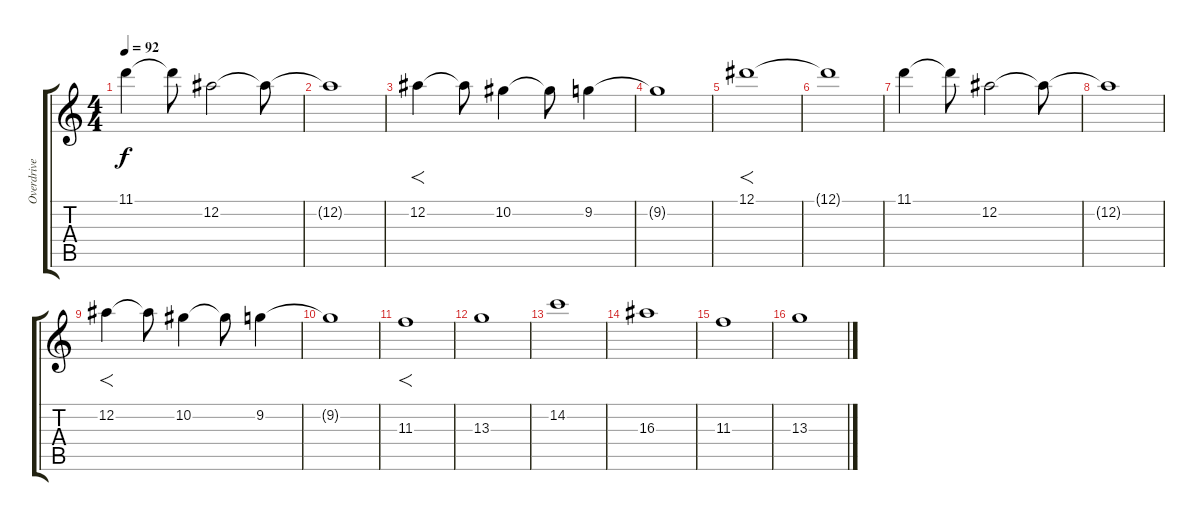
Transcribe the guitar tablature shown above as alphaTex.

\track ("Overdrive Guitar" "Overdrive ") {instrument overdrivenguitar}
\staff {score tabs}
\tuning (Eb4 Bb3 Gb3 Db3 Ab2 Eb2) {hide}
\ts (4 4)
\tempo 92
\clef g2
\ks c
11.1.4{dy f} 11.1{t}.8 12.2.2 12.2{t}.8 |
12.2{t}.1 |
12.2.4{f} 12.2{t}.8 10.2.4 10.2{t}.8 9.2.4 |
9.2{t}.1 |
12.1.1{f} |
12.1{t}.1 |
11.1.4 11.1{t}.8 12.2.2 12.2{t}.8 |
12.2{t}.1 |
12.2.4{f} 12.2{t}.8 10.2.4 10.2{t}.8 9.2.4 |
9.2{t}.1 |
11.3.1{f} |
13.3.1 |
14.2.1 |
16.3.1 |
11.3.1 |
13.3.1
